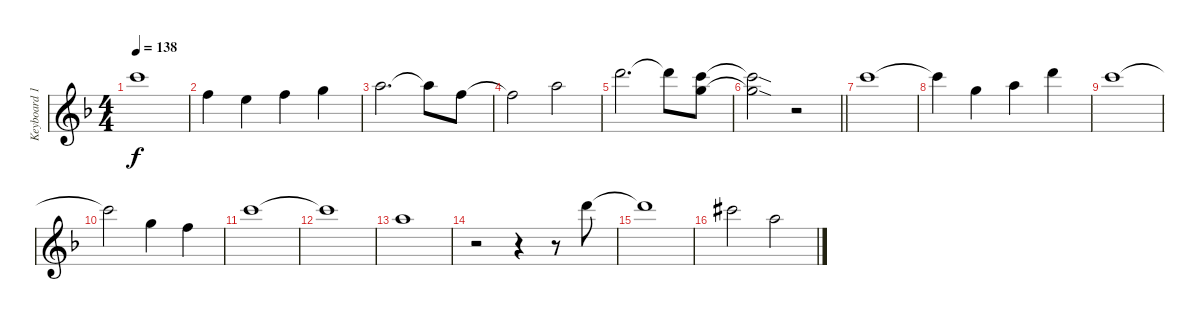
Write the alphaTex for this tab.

\track ("Keyboard 1" "Keyboard 1") {instrument stringensemble1}
\staff {score}
\tuning (E4 B3 G3 D3 A2 E2) {hide}
\ts (4 4)
\tempo 138
\clef g2
\ks f
20.1{t}.1{dy f} |
13.1.4 12.1.4 13.1.4 15.1.4 |
17.1.2{d} 17.1{t}.8 18.2.8 |
18.2{t}.2 17.1.2 |
22.1.2{d} 22.1{t}.8 (20.1 20.2).8 |
\barLineRight lightlight
(20.1{sod t} 20.2{sod t}).2 r.2 |
20.1.1{instrument stringensemble1} |
20.1{t}.4 20.2.4 17.1.4 22.1.4 |
20.1.1 |
20.1{t}.2 20.2.4 18.2.4 |
20.1.1 |
20.1{t}.1 |
17.1.1 |
r.2 r.4 r.8 22.1.8 |
22.1{t}.1 |
21.1{acc #}.2 22.2.2
